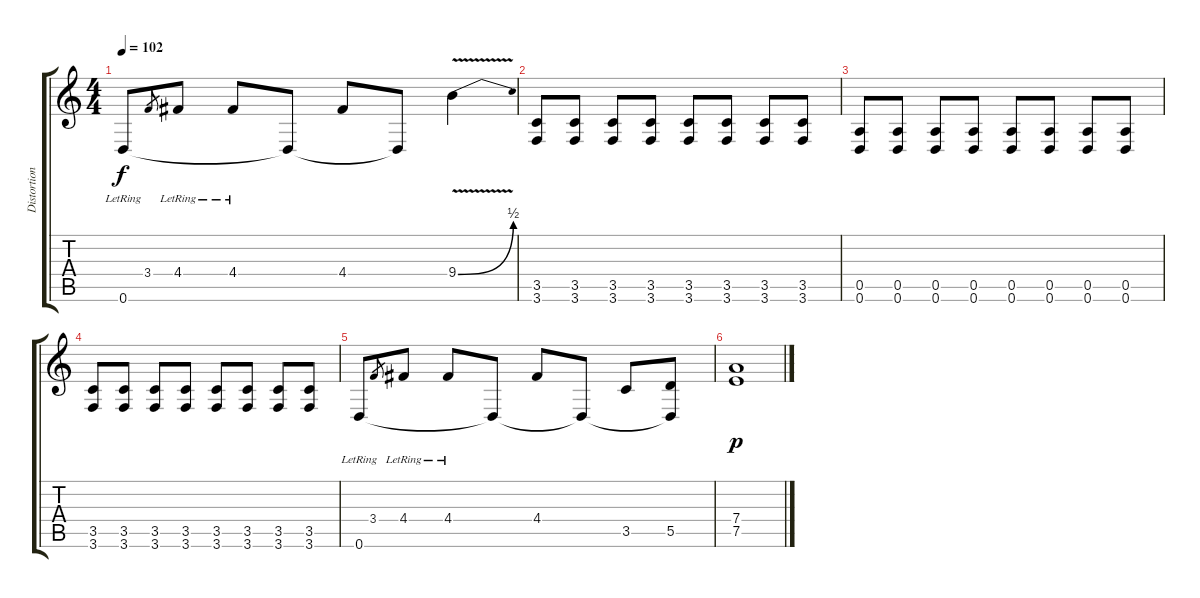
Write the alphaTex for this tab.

\track ("Distortion" "Distortion") {instrument overdrivenguitar}
\staff {score tabs}
\tuning (E4 B3 G3 D3 A2 D2) {hide}
\ts (4 4)
\tempo 102
\clef g2
\ks c
0.6{lr}.8{dy f} 3.4.8{gr} 4.4{lr}.8 4.4{lr}.8 0.6{t}.8 4.4.8 0.6{t}.8 9.4{be (bend 0 0 60 2) v}.4 |
(3.5 3.6).8 (3.5 3.6).8 (3.5 3.6).8 (3.5 3.6).8 (3.5 3.6).8 (3.5 3.6).8 (3.5 3.6).8 (3.5 3.6).8 |
(0.5 0.6).8 (0.5 0.6).8 (0.5 0.6).8 (0.5 0.6).8 (0.5 0.6).8 (0.5 0.6).8 (0.5 0.6).8 (0.5 0.6).8 |
(3.5 3.6).8 (3.5 3.6).8 (3.5 3.6).8 (3.5 3.6).8 (3.5 3.6).8 (3.5 3.6).8 (3.5 3.6).8 (3.5 3.6).8 |
0.6{lr}.8 3.4.8{gr} 4.4{lr}.8 4.4{lr}.8 0.6{t}.8 4.4.8 0.6{t}.8 3.5.8 (5.5 0.6{t}).8 |
(7.4 7.5).1{dy p}
